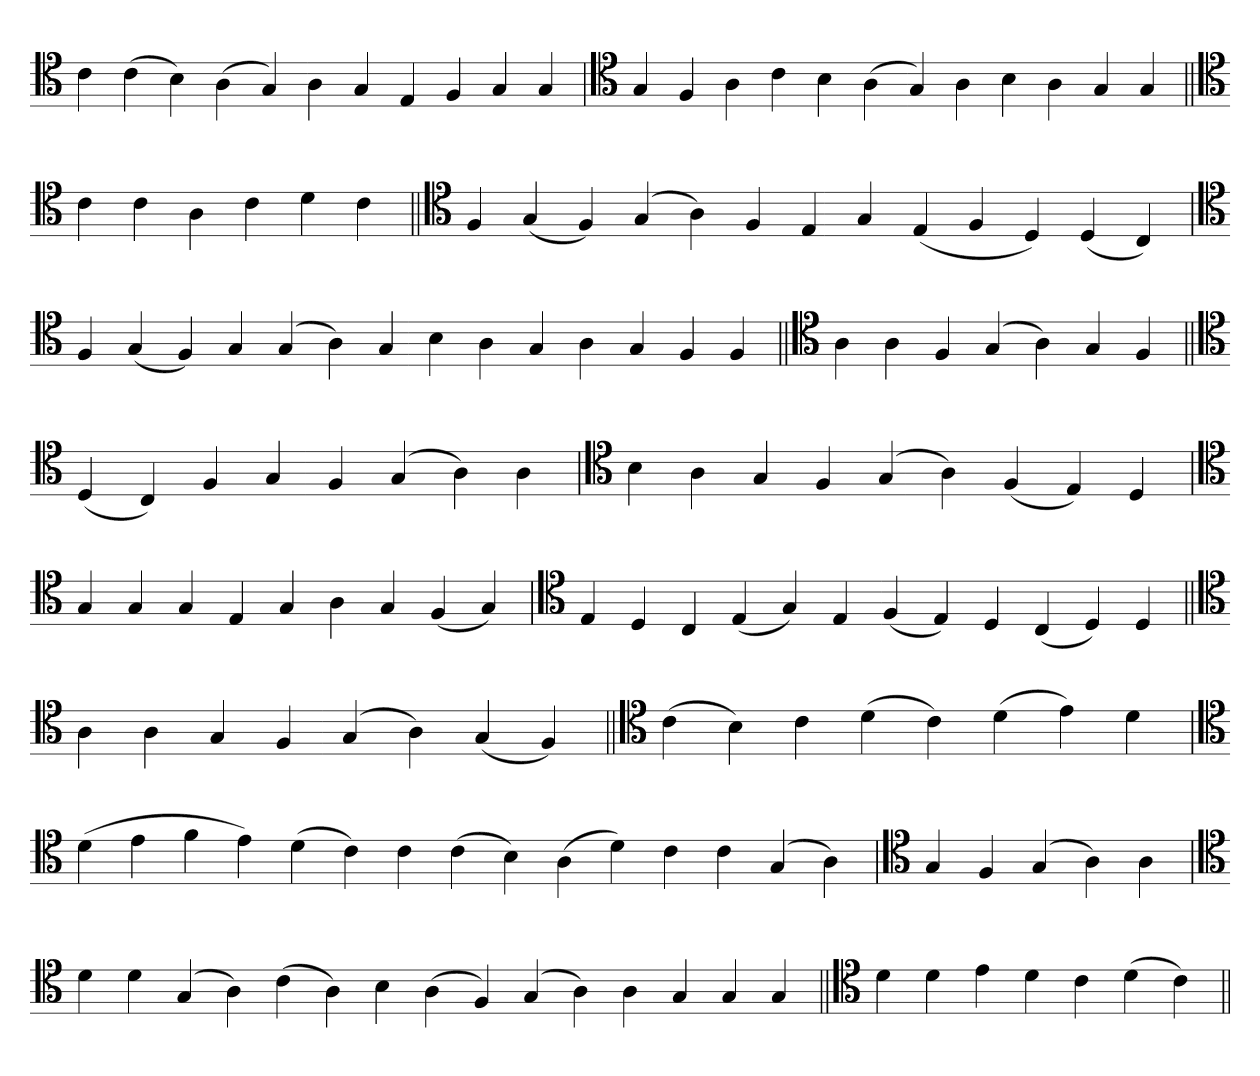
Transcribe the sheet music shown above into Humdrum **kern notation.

**kern
*part1
*staff1
*clefC4
=
4c
(4c
4B)
(4A
4G)
4A
4G
4E
4F
4G
4G
='
*clefC4
4G
4F
4A
4c
4B
(4A
4G)
4A
4B
4A
4G
4G
=||
*clefC4
4c
4c
4A
4c
4d
4c
=||
*clefC4
4F
(4G
4F)
(4G
4A)
4F
4E
4G
(4E
4F
4D)
(4D
4C)
='
*clefC4
4F
(4G
4F)
4G
(4G
4A)
4G
4B
4A
4G
4A
4G
4F
4F
=||
*clefC4
4A
4A
4F
(4G
4A)
4G
4F
=||
*clefC4
(4D
4C)
4F
4G
4F
(4G
4A)
4A
=`
*clefC4
4B
4A
4G
4F
(4G
4A)
(4F
4E)
4D
='
*clefC4
4G
4G
4G
4E
4G
4A
4G
(4F
4G)
=`
*clefC4
4E
4D
4C
(4E
4G)
4E
(4F
4E)
4D
(4C
4D)
4D
=||
*clefC4
4A
4A
4G
4F
(4G
4A)
(4G
4F)
=||
*clefC4
(4c
4B)
4c
(4d
4c)
(4d
4e)
4d
=`
*clefC4
(4d
4e
4f
4e)
(4d
4c)
4c
(4c
4B)
(4A
4d)
4c
4c
(4G
4A)
='
*clefC4
4G
4F
(4G
4A)
4A
=`
*clefC4
4d
4d
(4G
4A)
(4c
4A)
4B
(4A
4F)
(4G
4A)
4A
4G
4G
4G
=||
*clefC4
4d
4d
4e
4d
4c
(4d
4c)
=||
*-
